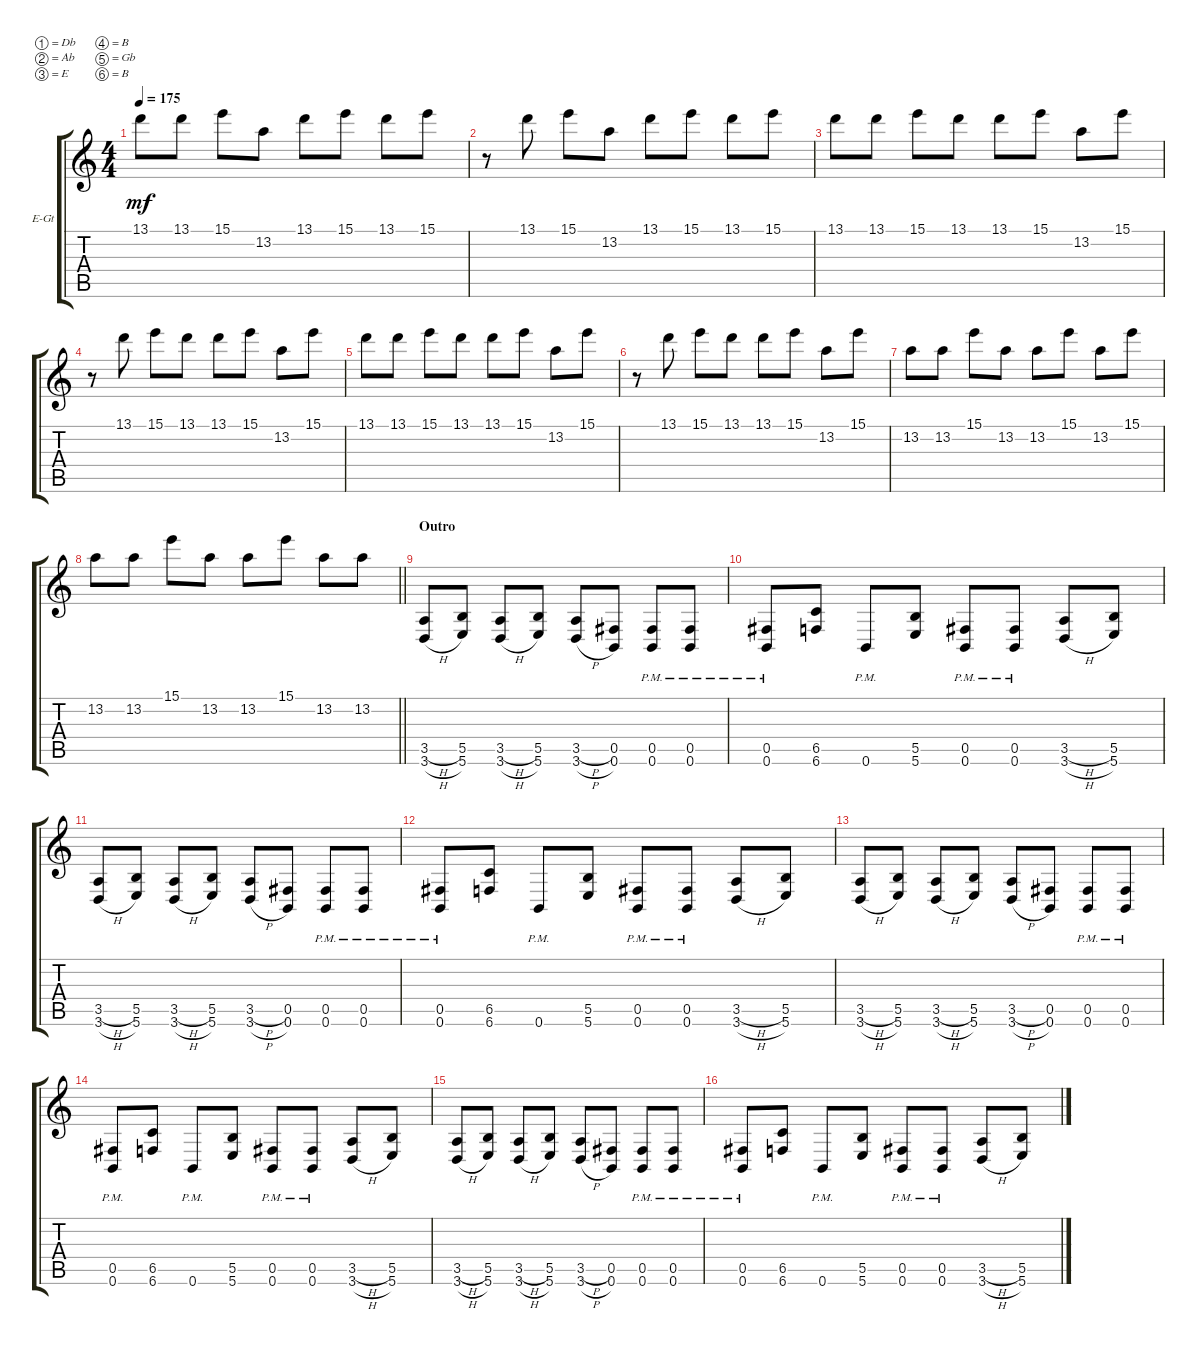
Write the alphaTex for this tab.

\bracketExtendMode groupsimilarinstruments
\firstSystemTrackNameOrientation horizontal
\otherSystemsTrackNameOrientation horizontal
\track ("Jim Root" "E-Gt") {instrument distortionguitar}
\staff {score tabs}
\tuning (Db4 Ab3 E3 B2 Gb2 B1)
\ts (4 4)
\tempo 175
\clef g2
\ks c
13.1.8{dy mf} 13.1.8 15.1.8 13.2.8 13.1.8 15.1.8 13.1.8 15.1.8 |
r.8 13.1.8 15.1.8 13.2.8 13.1.8 15.1.8 13.1.8 15.1.8 |
13.1.8 13.1.8 15.1.8 13.1.8 13.1.8 15.1.8 13.2.8 15.1.8 |
r.8 13.1.8 15.1.8 13.1.8 13.1.8 15.1.8 13.2.8 15.1.8 |
13.1.8 13.1.8 15.1.8 13.1.8 13.1.8 15.1.8 13.2.8 15.1.8 |
r.8 13.1.8 15.1.8 13.1.8 13.1.8 15.1.8 13.2.8 15.1.8 |
13.2.8 13.2.8 15.1.8 13.2.8 13.2.8 15.1.8 13.2.8 15.1.8 |
\barLineRight lightlight
13.2.8 13.2.8 15.1.8 13.2.8 13.2.8 15.1.8 13.2.8 13.2.8 |
\section ("" "Outro")
(3.5{h} 3.6{h}).8 (5.5 5.6).8 (3.5{h} 3.6{h}).8 (5.5 5.6).8 (3.5{h} 3.6{h}).8 (0.5 0.6).8 (0.5{pm} 0.6{pm}).8 (0.5{pm} 0.6{pm}).8 |
(0.5{pm} 0.6{pm}).8 (6.5 6.6).8 0.6{pm}.8 (5.5 5.6).8 (0.5{pm} 0.6{pm}).8 (0.5{pm} 0.6{pm}).8 (3.5{h} 3.6{h}).8 (5.5 5.6).8 |
(3.5{h} 3.6{h}).8 (5.5 5.6).8 (3.5{h} 3.6{h}).8 (5.5 5.6).8 (3.5{h} 3.6{h}).8 (0.5 0.6).8 (0.5{pm} 0.6{pm}).8 (0.5{pm} 0.6{pm}).8 |
(0.5{pm} 0.6{pm}).8 (6.5 6.6).8 0.6{pm}.8 (5.5 5.6).8 (0.5{pm} 0.6{pm}).8 (0.5{pm} 0.6{pm}).8 (3.5{h} 3.6{h}).8 (5.5 5.6).8 |
(3.5{h} 3.6{h}).8 (5.5 5.6).8 (3.5{h} 3.6{h}).8 (5.5 5.6).8 (3.5{h} 3.6{h}).8 (0.5 0.6).8 (0.5{pm} 0.6{pm}).8 (0.5{pm} 0.6{pm}).8 |
(0.5{pm} 0.6{pm}).8 (6.5 6.6).8 0.6{pm}.8 (5.5 5.6).8 (0.5{pm} 0.6{pm}).8 (0.5{pm} 0.6{pm}).8 (3.5{h} 3.6{h}).8 (5.5 5.6).8 |
(3.5{h} 3.6{h}).8 (5.5 5.6).8 (3.5{h} 3.6{h}).8 (5.5 5.6).8 (3.5{h} 3.6{h}).8 (0.5 0.6).8 (0.5{pm} 0.6{pm}).8 (0.5{pm} 0.6{pm}).8 |
(0.5{pm} 0.6{pm}).8 (6.5 6.6).8 0.6{pm}.8 (5.5 5.6).8 (0.5{pm} 0.6{pm}).8 (0.5{pm} 0.6{pm}).8 (3.5{h} 3.6{h}).8 (5.5 5.6).8
